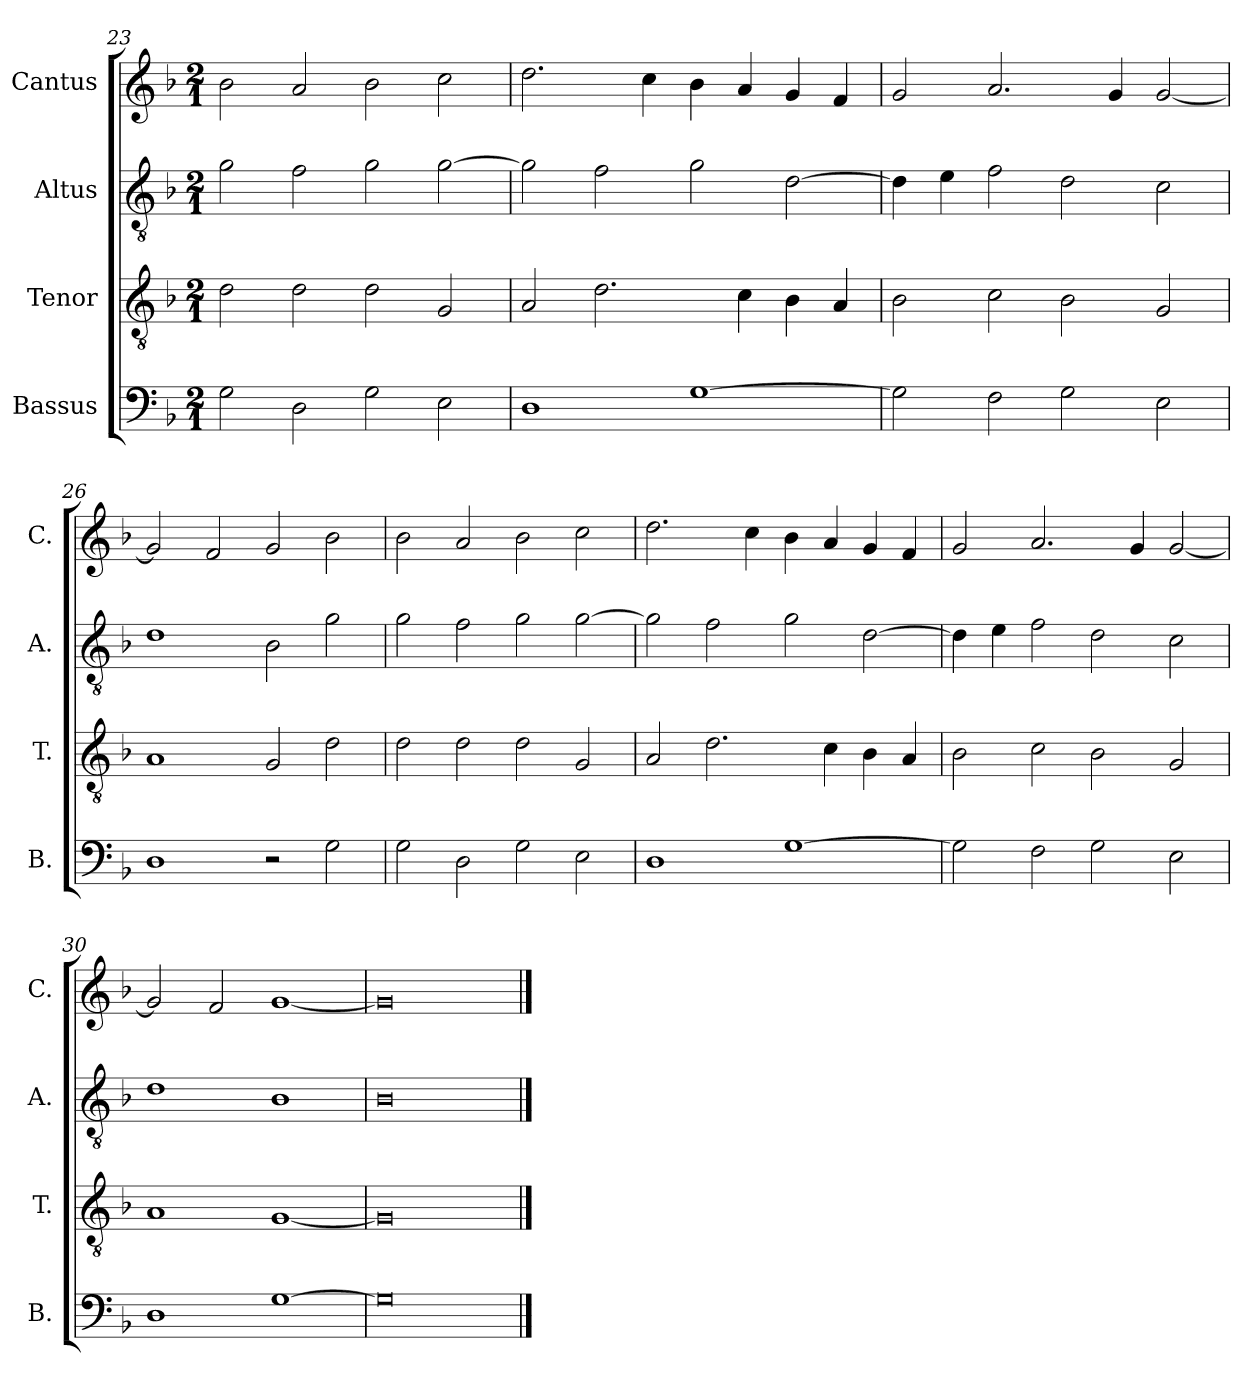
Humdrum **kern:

**kern	**kern	**kern	**kern
*part4	*part3	*part2	*part1
*staff4	*staff3	*staff2	*staff1
*I"Bassus	*I"Tenor	*I"Altus	*I"Cantus
*I'B.	*I'T.	*I'A.	*I'C.
*clefF4	*clefGv2	*clefGv2	*clefG2
*k[b-]	*k[b-]	*k[b-]	*k[b-]
*M2/1	*M2/1	*M2/1	*M2/1
=23	=23	=23	=23
2G\	2d\	2g\	2b-\
2D\	2d\	2f\	2a/
2G\	2d\	2g\	2b-\
2E\	2G/	[2g\	2cc\
=24	=24	=24	=24
1D	2A/	2g\]	2.dd\
.	2.d\	2f\	.
.	.	.	4cc\
[1G	.	2g\	4b-\
.	4c\	.	4a/
.	4B-\	[2d\	4g/
.	4A/	.	4f/
!!LO:LB:g=z
=25	=25	=25	=25
2G\]	2B-\	4d\]	2g/
.	.	4e\	.
2F\	2c\	2f\	2.a/
2G\	2B-\	2d\	.
.	.	.	4g/
2E\	2G/	2c\	[2g/
=26	=26	=26	=26
1D	1A	1d	2g/]
.	.	.	2f/
2r	2G/	2B-\	2g/
2G\	2d\	2g\	2b-\
=27	=27	=27	=27
2G\	2d\	2g\	2b-\
2D\	2d\	2f\	2a/
2G\	2d\	2g\	2b-\
2E\	2G/	[2g\	2cc\
=28	=28	=28	=28
1D	2A/	2g\]	2.dd\
.	2.d\	2f\	.
.	.	.	4cc\
[1G	.	2g\	4b-\
.	4c\	.	4a/
.	4B-\	[2d\	4g/
.	4A/	.	4f/
=29	=29	=29	=29
2G\]	2B-\	4d\]	2g/
.	.	4e\	.
2F\	2c\	2f\	2.a/
2G\	2B-\	2d\	.
.	.	.	4g/
2E\	2G/	2c\	[2g/
=30	=30	=30	=30
1D	1A	1d	2g/]
.	.	.	2f/
[1G	[1G	1B-	[1g
=31	=31	=31	=31
0G]	0G]	0B-	0g]
==	==	==	==
*-	*-	*-	*-
